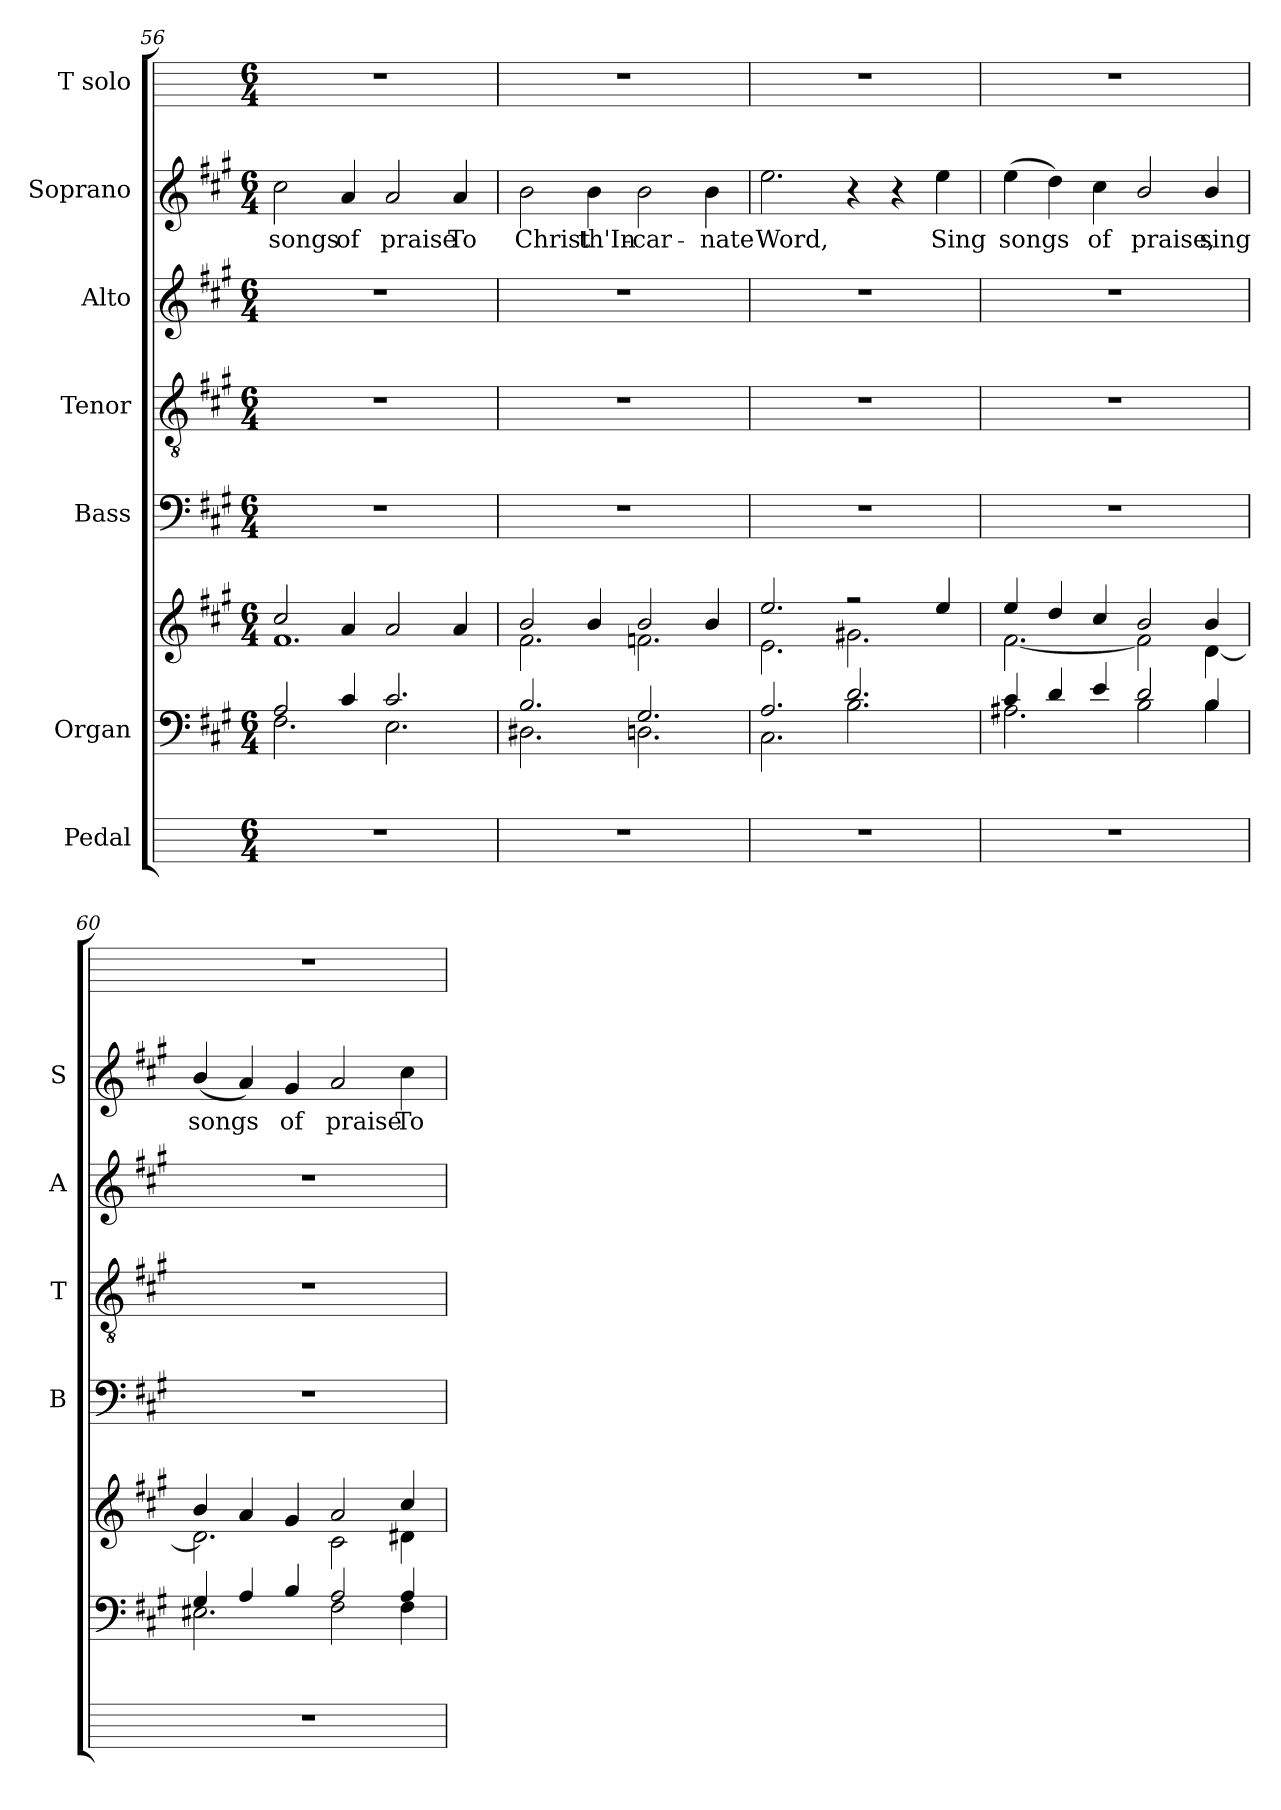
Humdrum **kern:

**kern	**kern	**kern	**kern	**kern	**kern	**kern	**text	**kern
*part7	*part6	*part6	*part5	*part4	*part3	*part2	*part2	*part1
*staff8	*staff7	*staff6	*staff5	*staff4	*staff3	*staff2	*staff2	*staff1
*I"Pedal	*I"Organ	*	*I"Bass	*I"Tenor	*I"Alto	*I"Soprano	*	*I"T solo
*	*	*	*I'B	*I'T	*I'A	*I'S	*	*
!!LO:LB:g=z
*	*clefF4	*clefG2	*clefF4	*clefGv2	*clefG2	*clefG2	*	*
*	*k[f#c#g#]	*k[f#c#g#]	*k[f#c#g#]	*k[f#c#g#]	*k[f#c#g#]	*k[f#c#g#]	*	*
*	*A:	*A:	*A:	*A:	*A:	*A:	*	*
*M6/4	*M6/4	*M6/4	*M6/4	*M6/4	*M6/4	*M6/4	*	*M6/4
=56	=56	=56	=56	=56	=56	=56	=56	=56
*	*^	*^	*	*	*	*	*	*
!	!	!	!	!	!	!	!	!	!LO:LY:b	!
1.r	2A/	2.F#\	2cc#/	1.f#\	1.r	1.r	1.r	2cc#	songs	1.r
!	!	!	!	!	!	!	!	!	!LO:LY:b	!
.	4c#/	.	4a/	.	.	.	.	4a	of	.
!	!	!	!	!	!	!	!	!	!LO:LY:b	!
.	2.c#/	2.E\	2a/	.	.	.	.	2a	praise	.
!	!	!	!	!	!	!	!	!	!LO:LY:b	!
.	.	.	4a/	.	.	.	.	4a	To	.
=57	=57	=57	=57	=57	=57	=57	=57	=57	=57	=57
!	!	!	!	!	!	!	!	!	!LO:LY:b	!
1.r	2.B/	2.D#X\	2b/	2.f#\	1.r	1.r	1.r	2b	Christ	1.r
!	!	!	!	!	!	!	!	!	!LO:LY:b	!
.	.	.	4b/	.	.	.	.	4b	th'In-	.
!	!	!	!	!	!	!	!	!	!LO:LY:b	!
.	2.G#/	2.Dn\	2b/	2.fn\	.	.	.	2b	-car-	.
!	!	!	!	!	!	!	!	!	!LO:LY:b	!
.	.	.	4b/	.	.	.	.	4b	-nate	.
=58	=58	=58	=58	=58	=58	=58	=58	=58	=58	=58
!	!	!	!	!	!	!	!	!	!LO:LY:b	!
1.r	2.A/	2.C#\	2.ee/	2.e\	1.r	1.r	1.r	2.ee	Word,	1.r
.	2.d/	2.B\	2r	2.g#X\	.	.	.	4r	.	.
.	.	.	.	.	.	.	.	4r	.	.
!	!	!	!	!	!	!	!	!	!LO:LY:b	!
.	.	.	4ee/	.	.	.	.	4ee	Sing	.
=59	=59	=59	=59	=59	=59	=59	=59	=59	=59	=59
!	!	!	!	!	!	!	!	!	!LO:LY:b	!
1.r	4c#/	2.A#X\	4ee/	[2.f#\	1.r	1.r	1.r	(>4ee	songs	1.r
.	4d/	.	4dd/	.	.	.	.	4dd)	.	.
!	!	!	!	!	!	!	!	!	!LO:LY:b	!
.	4e/	.	4cc#/	.	.	.	.	4cc#	of	.
!	!	!	!	!	!	!	!	!	!LO:LY:b	!
.	2d/	2B\	2b/	2f#\]	.	.	.	2b/	praise,	.
!	!	!	!	!	!	!	!	!	!LO:LY:b	!
.	4B/	4B\	4b/	[4d\	.	.	.	4b/	sing	.
=60	=60	=60	=60	=60	=60	=60	=60	=60	=60	=60
!	!	!	!	!	!	!	!	!	!LO:LY:b	!
1.r	4G#/	2.E#X\	4b/	2.d\]	1.r	1.r	1.r	(<4b/	songs	1.r
.	4A/	.	4a/	.	.	.	.	4a)	.	.
!	!	!	!	!	!	!	!	!	!LO:LY:b	!
.	4B/	.	4g#/	.	.	.	.	4g#	of	.
!	!	!	!	!	!	!	!	!	!LO:LY:b	!
.	2A/	2F#\	2a/	2c#\	.	.	.	2a	praise	.
!	!	!	!	!	!	!	!	!	!LO:LY:b	!
.	4A/	4F#\	4cc#/	4d#X\	.	.	.	4cc#	To	.
*	*v	*v	*	*	*	*	*	*	*	*
*	*	*v	*v	*	*	*	*	*	*
=	=	=	=	=	=	=	=	=
*-	*-	*-	*-	*-	*-	*-	*-	*-
